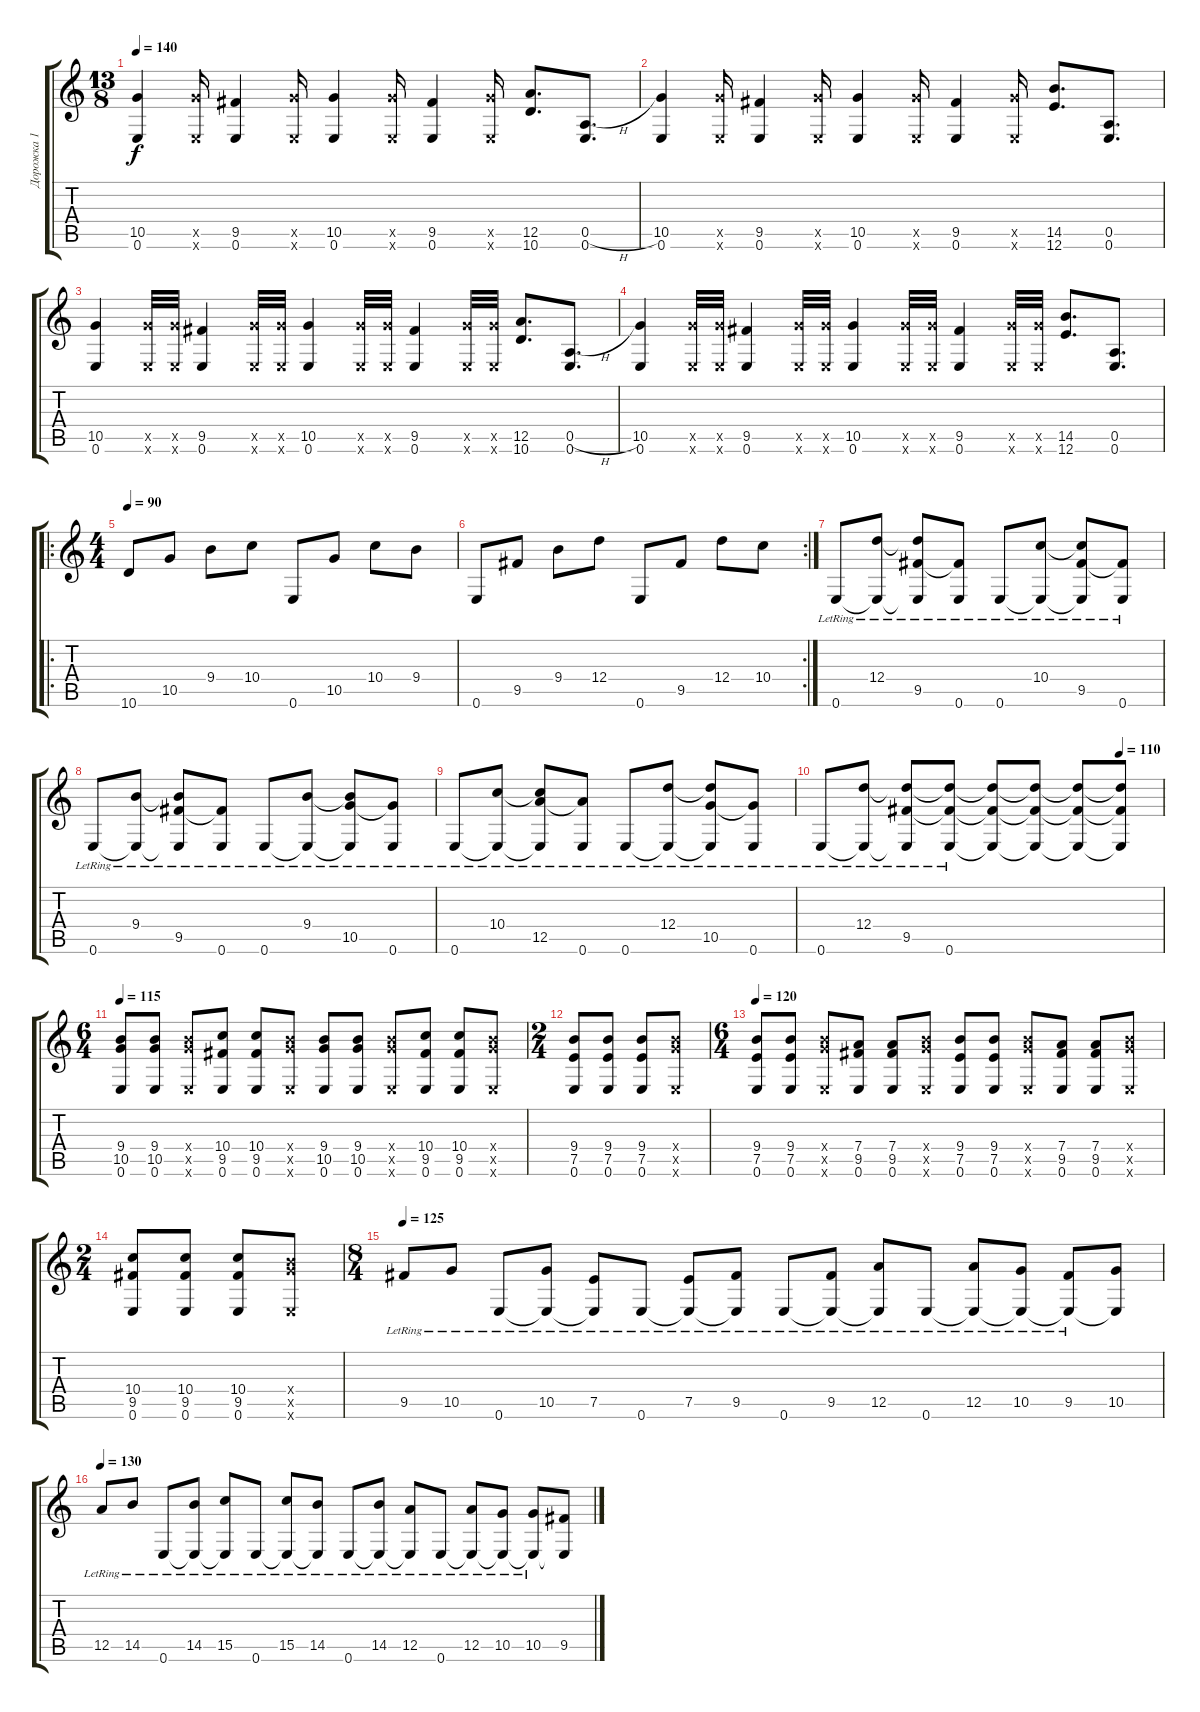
\track ("Дорожка 1" "Дорожка 1") {instrument distortionguitar}
\staff {score tabs}
\tuning (E4 B3 G3 D3 A2 E2) {hide}
\ts (13 8)
\tempo 140
\clef g2
\ks c
(10.5 0.6).4{dy f instrument distortionguitar} (10.5{x} 0.6{x}).16 (9.5 0.6).4 (10.5{x} 0.6{x}).16 (10.5 0.6).4 (10.5{x} 0.6{x}).16 (9.5 0.6).4 (10.5{x} 0.6{x}).16 (12.5 10.6).8{d} (0.5{h} 0.6).8{d} |
(10.5 0.6).4 (10.5{x} 0.6{x}).16 (9.5 0.6).4 (10.5{x} 0.6{x}).16 (10.5 0.6).4 (10.5{x} 0.6{x}).16 (9.5 0.6).4 (10.5{x} 0.6{x}).16 (14.5 12.6).8{d} (0.5 0.6).8{d} |
(10.5 0.6).4 (10.5{x} 0.6{x}).32 (10.5{x} 0.6{x}).32 (9.5 0.6).4 (10.5{x} 0.6{x}).32 (10.5{x} 0.6{x}).32 (10.5 0.6).4 (10.5{x} 0.6{x}).32 (10.5{x} 0.6{x}).32 (9.5 0.6).4 (10.5{x} 0.6{x}).32 (10.5{x} 0.6{x}).32 (12.5 10.6).8{d} (0.5{h} 0.6).8{d} |
(10.5 0.6).4 (10.5{x} 0.6{x}).32 (10.5{x} 0.6{x}).32 (9.5 0.6).4 (10.5{x} 0.6{x}).32 (10.5{x} 0.6{x}).32 (10.5 0.6).4 (10.5{x} 0.6{x}).32 (10.5{x} 0.6{x}).32 (9.5 0.6).4 (10.5{x} 0.6{x}).32 (10.5{x} 0.6{x}).32 (14.5 12.6).8{d} (0.5 0.6).8{d} |
\ro
\ts (4 4)
\tempo 90
10.6.8{instrument acousticguitarsteel} 10.5.8 9.4.8 10.4.8 0.6.8 10.5.8 10.4.8 9.4.8 |
\rc 2
0.6.8 9.5.8 9.4.8 12.4.8 0.6.8 9.5.8 12.4.8 10.4.8 |
0.6{lr}.8 (12.4{lr} 0.6{t}).8 (12.4{t} 9.5{lr} 0.6{t}).8 (9.5{t} 0.6{lr}).8 0.6{lr}.8 (10.4{lr} 0.6{t}).8 (10.4{t} 9.5{lr} 0.6{t}).8 (9.5{t} 0.6{lr}).8 |
0.6{lr}.8 (9.4{lr} 0.6{t}).8 (9.4{t} 9.5{lr} 0.6{t}).8 (9.5{t} 0.6{lr}).8 0.6{lr}.8 (9.4{lr} 0.6{t}).8 (9.4{t} 10.5{lr} 0.6{t}).8 (10.5{t} 0.6{lr}).8 |
0.6{lr}.8 (10.4{lr} 0.6{t}).8 (10.4{t} 12.5{lr} 0.6{t}).8 (12.5{t} 0.6{lr}).8 0.6{lr}.8 (12.4{lr} 0.6{t}).8 (12.4{t} 10.5{lr} 0.6{t}).8 (10.5{t} 0.6{lr}).8 |
\tempo (110 0.875)
0.6{lr}.8 (12.4{lr} 0.6{t}).8 (12.4{t} 9.5{lr} 0.6{t}).8 (12.4{t} 9.5{t} 0.6{lr}).8 (12.4{t} 9.5{t} 0.6{t}).8 (12.4{t} 9.5{t} 0.6{t}).8 (12.4{t} 9.5{t} 0.6{t}).8 (12.4{t} 9.5{t} 0.6{t}).8 |
\ts (6 4)
\tempo 115
(9.4 10.5 0.6).8 (9.4 10.5 0.6).8 (9.4{x} 10.5{x} 0.6{x}).8 (10.4 9.5 0.6).8 (10.4 9.5 0.6).8 (9.4{x} 10.5{x} 0.6{x}).8 (9.4 10.5 0.6).8 (9.4 10.5 0.6).8 (9.4{x} 10.5{x} 0.6{x}).8 (10.4 9.5 0.6).8 (10.4 9.5 0.6).8 (9.4{x} 10.5{x} 0.6{x}).8 |
\ts (2 4)
(9.4 7.5 0.6).8 (9.4 7.5 0.6).8 (9.4 7.5 0.6).8 (9.4{x} 10.5{x} 0.6{x}).8 |
\ts (6 4)
\tempo 120
(9.4 7.5 0.6).8 (9.4 7.5 0.6).8 (9.4{x} 10.5{x} 0.6{x}).8 (7.4 9.5 0.6).8 (7.4 9.5 0.6).8 (9.4{x} 10.5{x} 0.6{x}).8 (9.4 7.5 0.6).8 (9.4 7.5 0.6).8 (9.4{x} 10.5{x} 0.6{x}).8 (7.4 9.5 0.6).8 (7.4 9.5 0.6).8 (9.4{x} 10.5{x} 0.6{x}).8 |
\ts (2 4)
(10.4 9.5 0.6).8 (10.4 9.5 0.6).8 (10.4 9.5 0.6).8 (9.4{x} 10.5{x} 0.6{x}).8 |
\ts (8 4)
\tempo 125
9.5{lr}.8 10.5{lr}.8 0.6{lr}.8 (10.5{lr} 0.6{t}).8 (7.5{lr} 0.6{t}).8 0.6{lr}.8 (7.5{lr} 0.6{t}).8 (9.5{lr} 0.6{t}).8 0.6{lr}.8 (9.5{lr} 0.6{t}).8 (12.5{lr} 0.6{t}).8 0.6{lr}.8 (12.5{lr} 0.6{t}).8 (10.5{lr} 0.6{t}).8 (9.5{lr} 0.6{t}).8 (10.5 0.6{t}).8 |
\tempo 130
12.5{lr}.8 14.5{lr}.8 0.6{lr}.8 (14.5{lr} 0.6{t}).8 (15.5{lr} 0.6{t}).8 0.6{lr}.8 (15.5{lr} 0.6{t}).8 (14.5{lr} 0.6{t}).8 0.6{lr}.8 (14.5{lr} 0.6{t}).8 (12.5{lr} 0.6{t}).8 0.6{lr}.8 (12.5{lr} 0.6{t}).8 (10.5{lr} 0.6{t}).8 (10.5{lr} 0.6{t}).8 (9.5 0.6{t}).8
